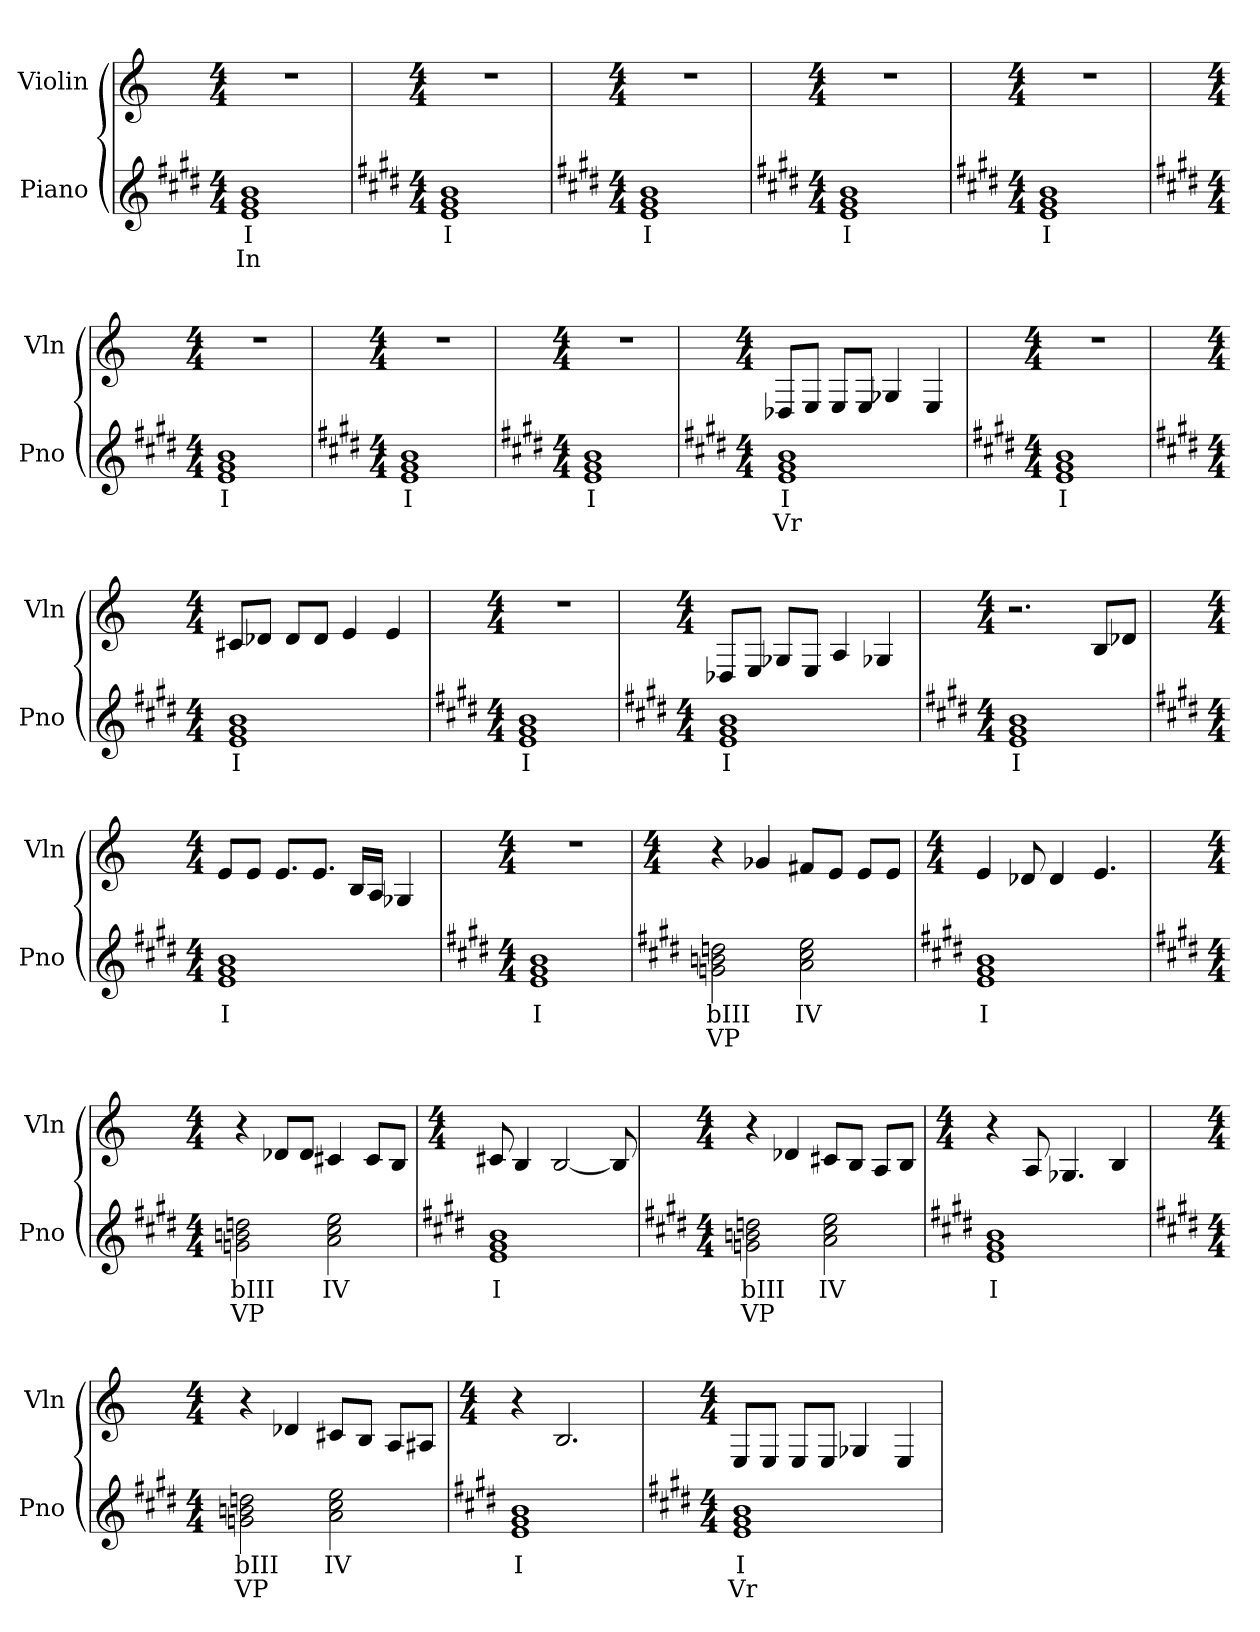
**kern	**text	**text	**kern
*part2	*part2	*part2	*part1
*staff2	*staff2	*staff2	*staff1
*I"Piano	*	*	*I"Violin
*I'Pno	*	*	*I'Vln
*k[f#c#g#d#]	*	*	*
*E:	*	*	*
*M4/4	*	*	*M4/4
=	=	=	=
1e 1g# 1b	I	In	1r
=	=	=	=
*k[f#c#g#d#]	*	*	*
*E:	*	*	*
*M4/4	*	*	*M4/4
1e 1g# 1b	I	.	1r
=	=	=	=
*k[f#c#g#d#]	*	*	*
*E:	*	*	*
*M4/4	*	*	*M4/4
1e 1g# 1b	I	.	1r
=	=	=	=
*k[f#c#g#d#]	*	*	*
*E:	*	*	*
*M4/4	*	*	*M4/4
1e 1g# 1b	I	.	1r
=	=	=	=
*k[f#c#g#d#]	*	*	*
*E:	*	*	*
*M4/4	*	*	*M4/4
1e 1g# 1b	I	.	1r
=	=	=	=
*k[f#c#g#d#]	*	*	*
*E:	*	*	*
*M4/4	*	*	*M4/4
1e 1g# 1b	I	.	1r
=	=	=	=
*k[f#c#g#d#]	*	*	*
*E:	*	*	*
*M4/4	*	*	*M4/4
1e 1g# 1b	I	.	1r
=	=	=	=
*k[f#c#g#d#]	*	*	*
*E:	*	*	*
*M4/4	*	*	*M4/4
1e 1g# 1b	I	.	1r
=	=	=	=
*k[f#c#g#d#]	*	*	*
*E:	*	*	*
*M4/4	*	*	*M4/4
1e 1g# 1b	I	Vr	8D-XL
.	.	.	8EJ
.	.	.	8EL
.	.	.	8EJ
.	.	.	4G-X
.	.	.	4E
=	=	=	=
*k[f#c#g#d#]	*	*	*
*E:	*	*	*
*M4/4	*	*	*M4/4
1e 1g# 1b	I	.	1r
=	=	=	=
*k[f#c#g#d#]	*	*	*
*E:	*	*	*
*M4/4	*	*	*M4/4
1e 1g# 1b	I	.	8c#XL
.	.	.	8d-XJ
.	.	.	8d-L
.	.	.	8d-J
.	.	.	4e
.	.	.	4e
=	=	=	=
*k[f#c#g#d#]	*	*	*
*E:	*	*	*
*M4/4	*	*	*M4/4
1e 1g# 1b	I	.	1r
=	=	=	=
*k[f#c#g#d#]	*	*	*
*E:	*	*	*
*M4/4	*	*	*M4/4
1e 1g# 1b	I	.	8D-XL
.	.	.	8EJ
.	.	.	8G-XL
.	.	.	8EJ
.	.	.	4A
.	.	.	4G-X
=	=	=	=
*k[f#c#g#d#]	*	*	*
*E:	*	*	*
*M4/4	*	*	*M4/4
1e 1g# 1b	I	.	2.r
.	.	.	8BL
.	.	.	8d-XJ
=	=	=	=
*k[f#c#g#d#]	*	*	*
*E:	*	*	*
*M4/4	*	*	*M4/4
1e 1g# 1b	I	.	8eL
.	.	.	8eJ
.	.	.	8.eL
.	.	.	8.eJ
.	.	.	16BLL
.	.	.	16AJJ
.	.	.	4G-X
=	=	=	=
*k[f#c#g#d#]	*	*	*
*E:	*	*	*
*M4/4	*	*	*M4/4
1e 1g# 1b	I	.	1r
=	=	=	=
*k[f#c#g#d#]	*	*	*
*E:	*	*	*
*	*	*	*M4/4
2gn 2bn 2ddn	bIII	VP	4r
.	.	.	4g-X
2a 2cc# 2ee	IV	.	8f#XL
.	.	.	8eJ
.	.	.	8eL
.	.	.	8eJ
=	=	=	=
*k[f#c#g#d#]	*	*	*
*E:	*	*	*
*	*	*	*M4/4
1e 1g# 1b	I	.	4e
.	.	.	8d-X
.	.	.	4d-
.	.	.	4.e
=	=	=	=
*k[f#c#g#d#]	*	*	*
*E:	*	*	*
*M4/4	*	*	*M4/4
2gn 2bn 2ddn	bIII	VP	4r
.	.	.	8d-XL
.	.	.	8d-J
2a 2cc# 2ee	IV	.	4c#X
.	.	.	8c#L
.	.	.	8BJ
=	=	=	=
*k[f#c#g#d#]	*	*	*
*E:	*	*	*
*	*	*	*M4/4
1e 1g# 1b	I	.	8c#X
.	.	.	4B
.	.	.	[2B
.	.	.	8B]
=	=	=	=
*k[f#c#g#d#]	*	*	*
*E:	*	*	*
*M4/4	*	*	*M4/4
2gn 2bn 2ddn	bIII	VP	4r
.	.	.	4d-X
2a 2cc# 2ee	IV	.	8c#XL
.	.	.	8BJ
.	.	.	8AL
.	.	.	8BJ
=	=	=	=
*k[f#c#g#d#]	*	*	*
*E:	*	*	*
*	*	*	*M4/4
1e 1g# 1b	I	.	4r
.	.	.	8A
.	.	.	4.G-X
.	.	.	4B
=	=	=	=
*k[f#c#g#d#]	*	*	*
*E:	*	*	*
*M4/4	*	*	*M4/4
2gn 2bn 2ddn	bIII	VP	4r
.	.	.	4d-X
2a 2cc# 2ee	IV	.	8c#XL
.	.	.	8BJ
.	.	.	8AL
.	.	.	8A#XJ
=	=	=	=
*k[f#c#g#d#]	*	*	*
*E:	*	*	*
*	*	*	*M4/4
1e 1g# 1b	I	.	4r
.	.	.	2.B
=	=	=	=
*k[f#c#g#d#]	*	*	*
*E:	*	*	*
*M4/4	*	*	*M4/4
1e 1g# 1b	I	Vr	8EL
.	.	.	8EJ
.	.	.	8EL
.	.	.	8EJ
.	.	.	4G-X
.	.	.	4E
=	=	=	=
*-	*-	*-	*-
